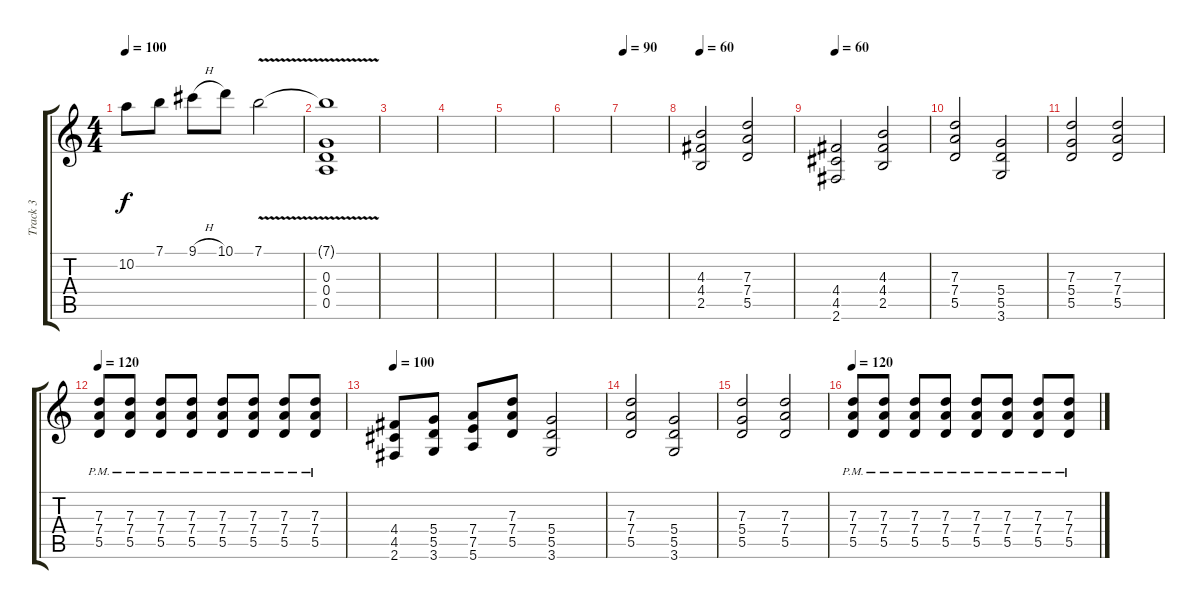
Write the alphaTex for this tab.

\track ("Track 3" "Track 3") {instrument distortionguitar}
\staff {score tabs}
\tuning (E4 B3 G3 D3 A2 E2) {hide}
\ts (4 4)
\tempo 100
\clef g2
\ks c
10.2.8{dy f} 7.1.8 9.1{h}.8 10.1.8 7.1{v}.2 |
(7.1{t} 0.3 0.4 0.5).1 |
|
|
|
|
\tempo 90
|
\tempo 60
(4.3 4.4 2.5).2 (7.3 7.4 5.5).2 |
\tempo 60
(4.4 4.5 2.6).2 (4.3 4.4 2.5).2 |
(7.3 7.4 5.5).2 (5.4 5.5 3.6).2 |
(7.3 5.4 5.5).2 (7.3 7.4 5.5).2 |
\tempo 120
(7.3{pm} 7.4{pm} 5.5{pm}).8 (7.3{pm} 7.4{pm} 5.5{pm}).8 (7.3{pm} 7.4{pm} 5.5{pm}).8 (7.3{pm} 7.4{pm} 5.5{pm}).8 (7.3{pm} 7.4{pm} 5.5{pm}).8 (7.3{pm} 7.4{pm} 5.5{pm}).8 (7.3{pm} 7.4{pm} 5.5{pm}).8 (7.3{pm} 7.4{pm} 5.5{pm}).8 |
\tempo 100
(4.4 4.5 2.6).8 (5.4 5.5 3.6).8 (7.4 7.5 5.6).8 (7.3 7.4 5.5).8 (5.4 5.5 3.6).2 |
(7.3 7.4 5.5).2 (5.4 5.5 3.6).2 |
(7.3 5.4 5.5).2 (7.3 7.4 5.5).2 |
\tempo 120
(7.3{pm} 7.4{pm} 5.5{pm}).8 (7.3{pm} 7.4{pm} 5.5{pm}).8 (7.3{pm} 7.4{pm} 5.5{pm}).8 (7.3{pm} 7.4{pm} 5.5{pm}).8 (7.3{pm} 7.4{pm} 5.5{pm}).8 (7.3{pm} 7.4{pm} 5.5{pm}).8 (7.3{pm} 7.4{pm} 5.5{pm}).8 (7.3{pm} 7.4{pm} 5.5{pm}).8
